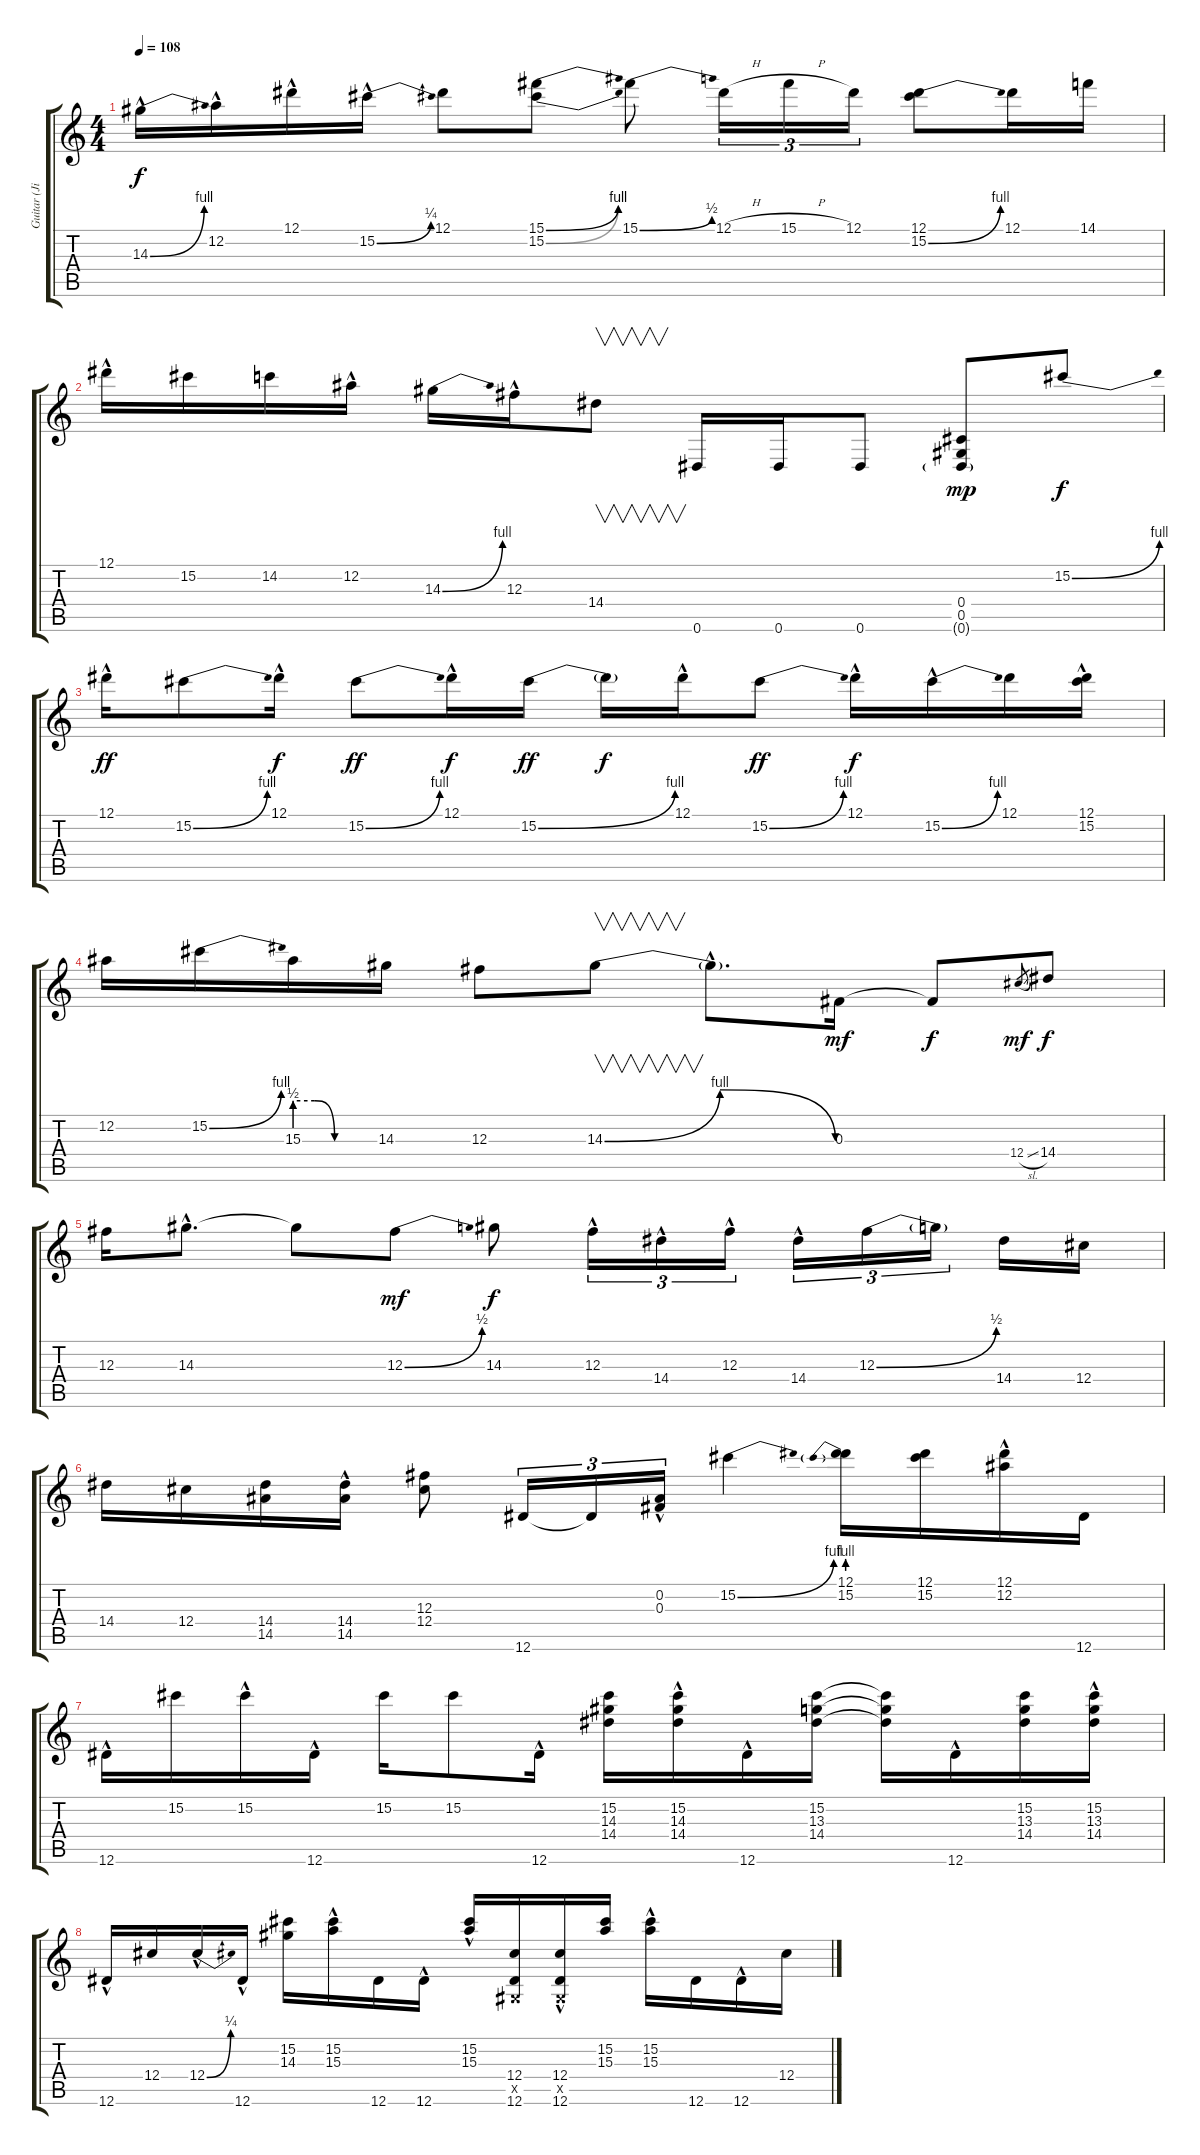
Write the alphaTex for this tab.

\track ("Guitar (Jimi Hendrix)" "Guitar (Ji") {instrument overdrivenguitar}
\staff {score tabs}
\tuning (Eb4 Bb3 Gb3 Db3 Ab2 Eb2) {hide}
\ts (4 4)
\tempo 108
\clef g2
\ks c
14.3{be (bend 0 0 60 4) hac}.16{dy f} 12.2{hac}.16 12.1{hac}.16 15.2{be (bend 0 0 60 1) hac}.16 12.1.8 (15.1{be (bend 0 0 60 4)} 15.2{be (bend 0 0 60 4)}).8 15.1{be (bend 0 0 60 2)}.8 12.1{h}.16{tu (3 2)} 15.1{h}.16{tu (3 2)} 12.1.16{tu (3 2)} (12.1 15.2{be (bend 0 0 60 4)}).8 12.1.16 14.1.16 |
12.1{hac}.16 15.2.16 14.2.16 12.2{hac}.16 14.3{be (bend 0 0 60 4)}.16 12.3{hac}.16 14.4.8{v} 0.6.16 0.6.16 0.6.8 (0.4 0.5 0.6{g}).8{dy mp} 15.2{be (bend 0 0 60 4)}.8{dy f} |
12.1{hac}.16{dy ff} 15.2{be (bend 0 0 60 4)}.8 12.1{hac}.16{dy f} 15.2{be (bend 0 0 60 4)}.8{dy ff} 12.1{hac}.16{dy f} 15.2{be (bend 0 0 60 4)}.16{dy ff} 15.2{t}.16{dy f} 12.1{hac}.16 15.2{be (bend 0 0 60 4)}.8{dy ff} 12.1{hac}.16{dy f} 15.2{be (bend 0 0 60 4) hac}.16 12.1.16 (12.1{hac} 15.2).16 |
12.2.16 15.2{be (bend 0 0 60 4)}.16 15.3{be (custom 0 2 15 2 30 0 60 0)}.16 14.3.16 12.3.8 14.3{be (bendrelease 0 0 20 4 50 4 60 0)}.8{v} 14.3{hac t}.8{d} 0.3.16{dy mf} 0.3{t}.8{dy f} 12.4{sl}.8{gr dy mf} 14.4.8{dy f} |
12.3.16 14.3{hac}.8{d} 14.3{t}.8 12.3{be (bend 0 0 60 2)}.8{dy mf} 14.3.8{dy f} 12.3{hac}.16{tu (3 2)} 14.4{hac}.16{tu (3 2)} 12.3{hac}.16{tu (3 2)} 14.4{hac}.16{tu (3 2)} 12.3{be (bend 0 0 60 2)}.16{tu (3 2)} 12.3{t}.16{tu (3 2)} 14.4.16 12.4.16 |
14.4.16 12.4.16 (14.4 14.5).16 (14.4 14.5{hac}).16 (12.3 12.4).8 12.6.16{tu (3 2)} 12.6{t}.16{tu (3 2)} (0.2 0.3{hac}).16{tu (3 2)} 15.2{be (bend 0 0 60 4)}.4 (12.1 15.2{be (prebend 0 4 60 4)}).16 (12.1 15.2).16 (12.1{hac} 12.2{hac}).16 12.6.16 |
12.6{hac}.16 15.2.16 15.2{hac}.16 12.6{hac}.16 15.2.16 15.2.8 12.6{hac}.16 (15.2 14.3 14.4).16 (15.2{hac} 14.3{hac} 14.4{hac}).16 12.6{hac}.16 (15.2 13.3 14.4).16 (15.2{t} 13.3{t} 14.4{t}).16 12.6{hac}.16 (15.2 13.3 14.4).16 (15.2{hac} 13.3{hac} 14.4{hac}).16 |
12.6{hac}.16 12.4.16 12.4{be (bend 0 0 60 1) hac}.16 12.6{hac}.16 (15.2 14.3).16 (15.2{hac} 15.3{hac}).16 12.6.16 12.6{hac}.16 (15.2{hac} 15.3{hac}).16 (12.4 0.5{x} 12.6).16 (12.4{hac} 0.5{x} 12.6{hac}).16 (15.2 15.3).16 (15.2{hac} 15.3{hac}).16 12.6.16 12.6{hac}.16 12.4.16
